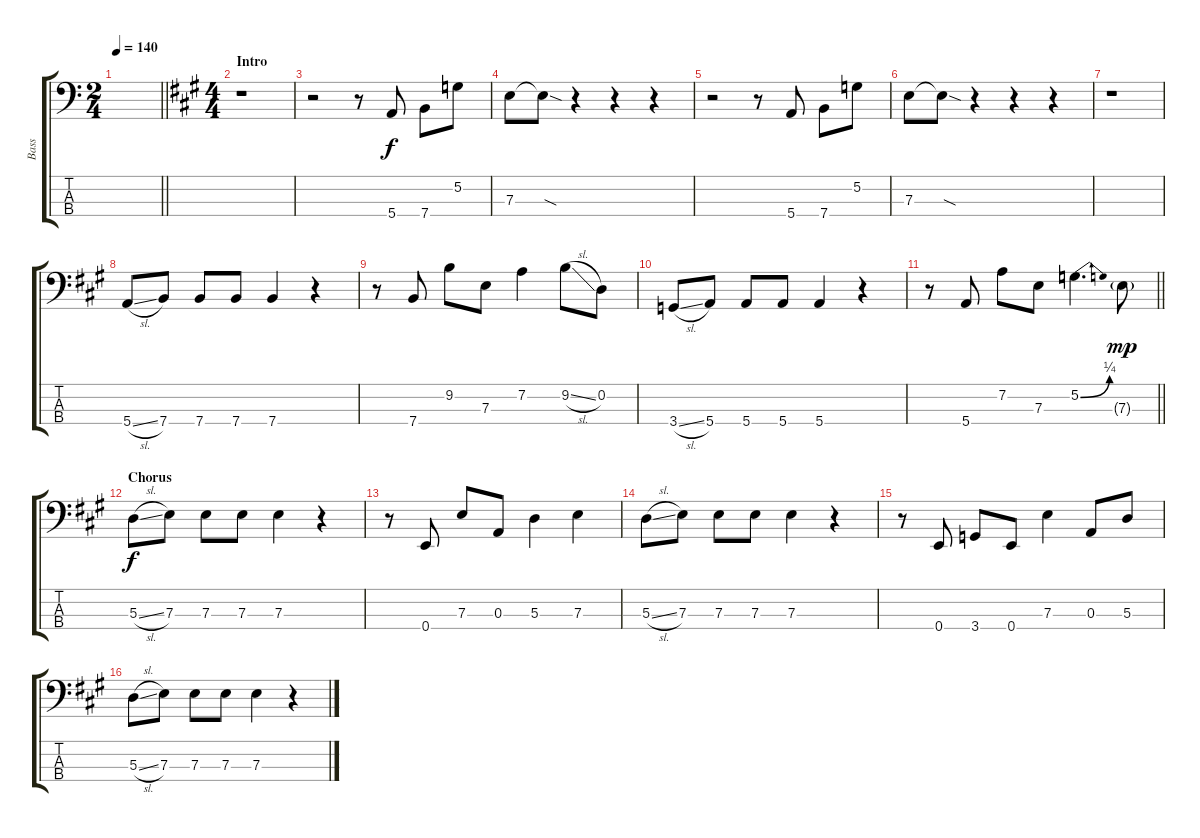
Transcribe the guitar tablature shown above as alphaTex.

\track ("Bass" "Bass") {instrument electricbassfinger}
\staff {score tabs}
\tuning (G2 D2 A1 E1) {hide}
\ts (2 4)
\tempo 140
\clef f4
\barLineRight lightlight
\ks c
|
\ts (4 4)
\section ("" "Intro")
\ks a
r.1 |
r.2 r.8 5.4.8 7.4.8 5.2.8 |
7.3.8 7.3{sod t}.8 r.4 r.4 r.4 |
r.2 r.8 5.4.8 7.4.8 5.2.8 |
7.3.8 7.3{sod t}.8 r.4 r.4 r.4 |
r.1 |
5.4{sl}.8 7.4.8 7.4.8 7.4.8 7.4.4 r.4 |
r.8 7.4.8 9.2.8 7.3.8 7.2.4 9.2{sl}.8 0.2.8 |
3.4{sl}.8 5.4.8 5.4.8 5.4.8 5.4.4 r.4 |
\barLineRight lightlight
r.8 5.4.8 7.2.8 7.3.8 5.2{be (bend 0 0 60 1)}.4{d} 7.3{g}.8{dy mp} |
\section ("" "Chorus")
5.3{sl}.8{dy f} 7.3.8 7.3.8 7.3.8 7.3.4 r.4 |
r.8 0.4.8 7.3.8 0.3.8 5.3.4 7.3.4 |
5.3{sl}.8 7.3.8 7.3.8 7.3.8 7.3.4 r.4 |
r.8 0.4.8 3.4.8 0.4.8 7.3.4 0.3.8 5.3.8 |
5.3{sl}.8 7.3.8 7.3.8 7.3.8 7.3.4 r.4
